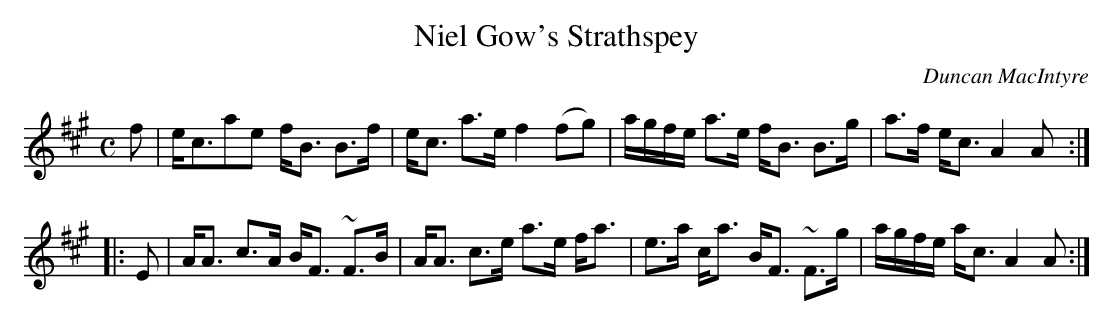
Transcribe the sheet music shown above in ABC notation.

X:1
T:Niel Gow's Strathspey
C:Duncan MacIntyre
M:C
L:1/8
K:A
f|e<cae f<B B>f|e<c a>e f2 (fg)|a/g/f/e/ a>e f<B B>g|a>f e<c A2A:|
|:E|A<A c>A B<F ~F>B|A<A c>e a>e f<a|e>a c<a B<F ~F>g|a/g/f/e/ a<c A2A:|
